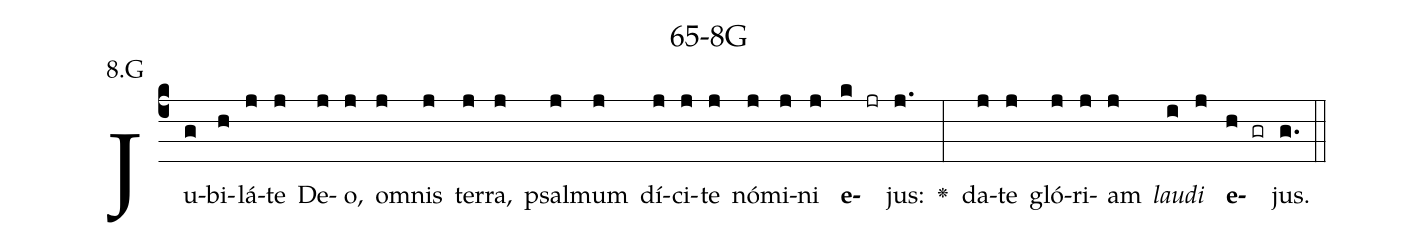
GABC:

name: 65-8G;
annotation: 8.G;
%%
(c4)Ju(g)bi(h)lá(j)te(j) De(j)o,(j) om(j)nis(j) ter(j)ra,(j) psal(j)mum(j) dí(j)ci(j)te(j) nó(j)mi(j)ni(j) <b>e</b>(k jr)jus:(j.) <v>\greheightstar</v>(:) da(j)te(j) gló(j)ri(j)am(j) <i>lau</i>(i)<i>di</i>(j) <b>e</b>(h gr)jus.(g.) (::)


%E(j) u(j) o(i) u(j) a(h) e.(g.) (::)
